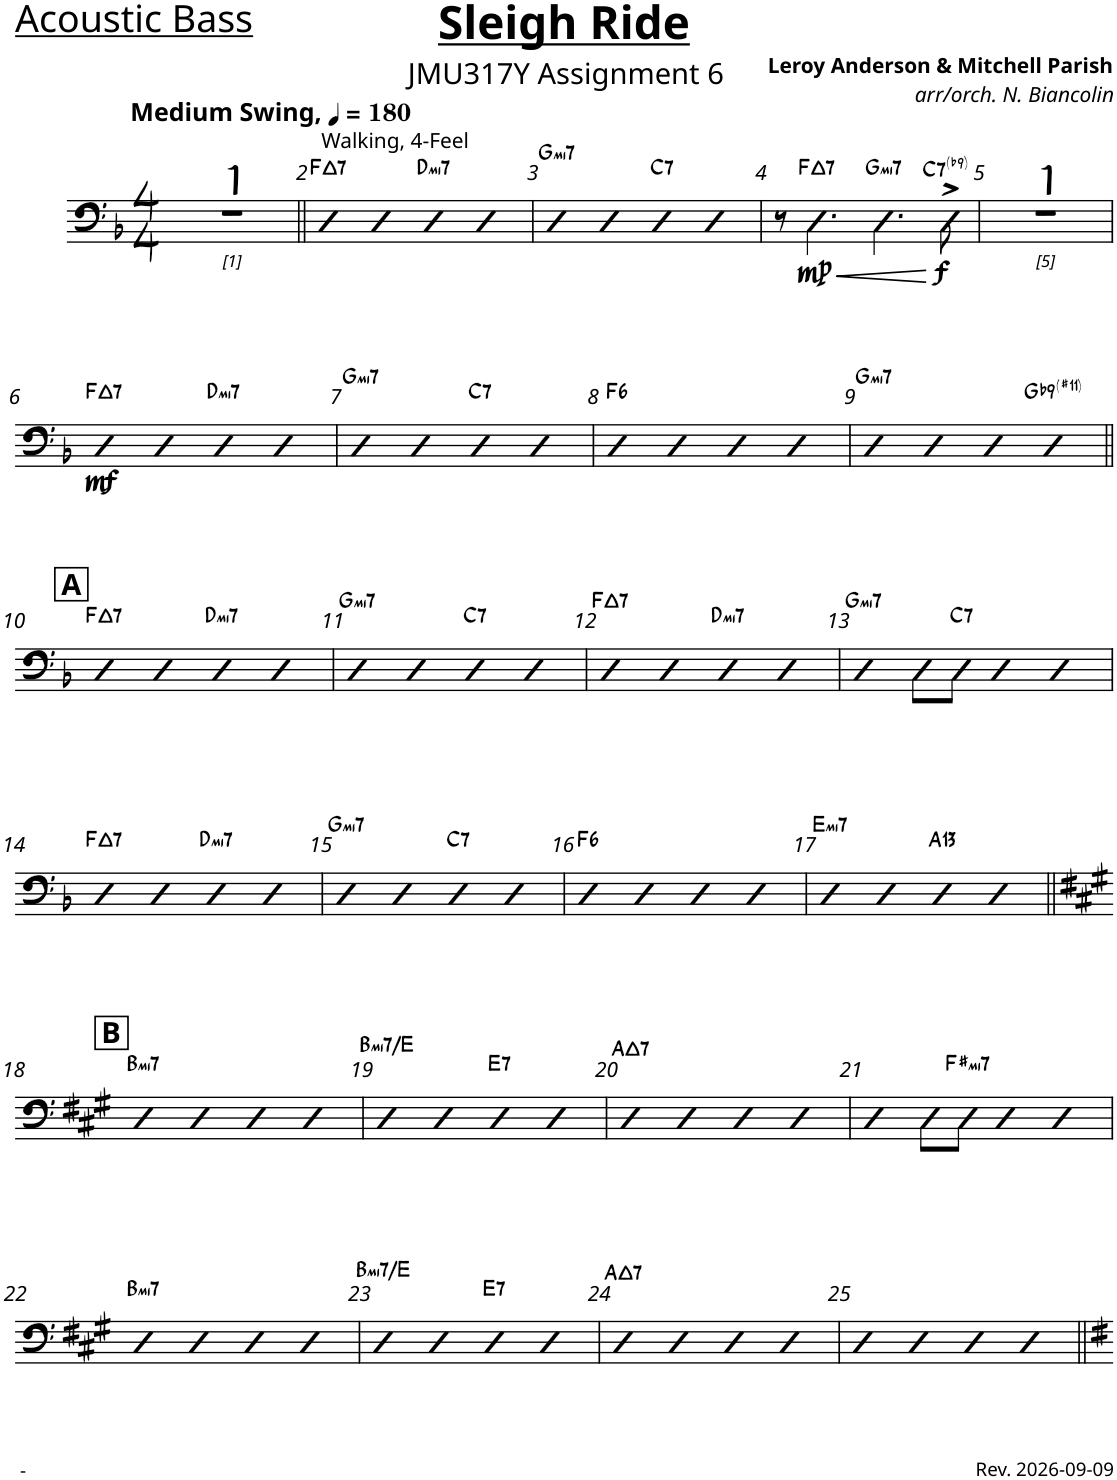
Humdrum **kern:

**kern	**dynam	**harte
*part1	*part1	*part1
*staff1	*staff1	*
*I"Acoustic Bass	*	*
*I'Bass	*	*
*clefF4	*	*
*Trd7c12	*	*
*k[b-]	*	*
*M4/4	*	*
*MM180	*	*
=1	=1	=1
!LO:TX:a:B:t=Medium Swing,	!	!
1r	.	.
=2||	=2||	=2||
!LO:TX:a:t=Walking, 4-Feel	!	!LO:H:kt=7
4aa	.	F:maj7
4aa	.	.
!	!	!LO:H:kt=mi7
4aa	.	D:min7
4aa	.	.
=3	=3	=3
!	!	!LO:H:kt=mi7
4aa	.	G:min7
4aa	.	.
!	!	!LO:H:kt=7
4aa	.	C:7
4aa	.	.
=4	=4	=4
8r	.	.
!	!LO:HP:b	!
!	!LO:DY:n=1:b	!LO:H:kt=7
4.f\	< mp	F:maj7
!	!	!LO:H:kt=mi7
4.f\	.	G:min7
!	!LO:DY:n=2:b	!LO:H:kt=7
8e^\	[ f	C:7(b9)
=5	=5	=5
1r	.	.
!!LO:LB:g=z
=6	=6	=6
!	!LO:DY:b	!LO:H:kt=7
4aa	mf	F:maj7
4aa	.	.
!	!	!LO:H:kt=mi7
4aa	.	D:min7
4aa	.	.
=7	=7	=7
!	!	!LO:H:kt=mi7
4aa	.	G:min7
4aa	.	.
!	!	!LO:H:kt=7
4aa	.	C:7
4aa	.	.
=8	=8	=8
!	!	!LO:H:kt=6
4aa	.	F:maj6
4aa	.	.
4aa	.	.
4aa	.	.
=9	=9	=9
!	!	!LO:H:kt=mi7
4C	.	G:min7
4C	.	.
4C	.	.
!	!	!LO:H:kt=9
4C	.	Gb:9(#11)
!!LO:LB:g=z
!!LO:REH:place=s1:a:B:cj:fs=14:t=A
=10||	=10||	=10||
!	!	!LO:H:kt=7
4aa	.	F:maj7
4aa	.	.
!	!	!LO:H:kt=mi7
4aa	.	D:min7
4aa	.	.
=11	=11	=11
!	!	!LO:H:kt=mi7
4aa	.	G:min7
4aa	.	.
!	!	!LO:H:kt=7
4aa	.	C:7
4aa	.	.
=12	=12	=12
!	!	!LO:H:kt=7
4aa	.	F:maj7
4aa	.	.
!	!	!LO:H:kt=mi7
4aa	.	D:min7
4aa	.	.
=13	=13	=13
!	!	!LO:H:kt=mi7
4aa	.	G:min7
8aa\L	.	.
!	!	!LO:H:kt=7
8aa\J	.	C:7
4aa	.	.
4aa	.	.
!!LO:LB:g=z
=14	=14	=14
!	!	!LO:H:kt=7
4aa	.	F:maj7
4aa	.	.
!	!	!LO:H:kt=mi7
4aa	.	D:min7
4aa	.	.
=15	=15	=15
!	!	!LO:H:kt=mi7
4aa	.	G:min7
4aa	.	.
!	!	!LO:H:kt=7
4aa	.	C:7
4aa	.	.
=16	=16	=16
!	!	!LO:H:kt=6
4aa	.	F:maj6
4aa	.	.
4aa	.	.
4aa	.	.
=17	=17	=17
!	!	!LO:H:kt=mi7
4aa	.	E:min7
4aa	.	.
!	!	!LO:H:kt=13
4aa	.	A:9(11,13)
4aa	.	.
!!LO:LB:g=z
!!LO:REH:place=s1:a:B:cj:fs=14:t=B
=18||	=18||	=18||
*k[f#c#g#]	*	*
!	!	!LO:H:kt=mi7
4aa	.	B:min7
4aa	.	.
4aa	.	.
4aa	.	.
=19	=19	=19
!	!	!LO:H:kt=mi7
4aa	.	B:min7/4
4aa	.	.
!	!	!LO:H:kt=7
4aa	.	E:7
4aa	.	.
=20	=20	=20
!	!	!LO:H:kt=7
4aa	.	A:maj7
4aa	.	.
4aa	.	.
4aa	.	.
=21	=21	=21
4aa	.	.
8aa\L	.	.
!	!	!LO:H:kt=mi7
8aa\J	.	F#:min7
4aa	.	.
4aa	.	.
!!LO:LB:g=z
=22	=22	=22
!	!	!LO:H:kt=mi7
4aa	.	B:min7
4aa	.	.
4aa	.	.
4aa	.	.
=23	=23	=23
!	!	!LO:H:kt=mi7
4aa	.	B:min7/4
4aa	.	.
!	!	!LO:H:kt=7
4aa	.	E:7
4aa	.	.
=24	=24	=24
!	!	!LO:H:kt=7
4aa	.	A:maj7
4aa	.	.
4aa	.	.
4aa	.	.
=25	=25	=25
4aa	.	.
4aa	.	.
4aa	.	.
4aa	.	.
=||	=||	=||
*-	*-	*-
